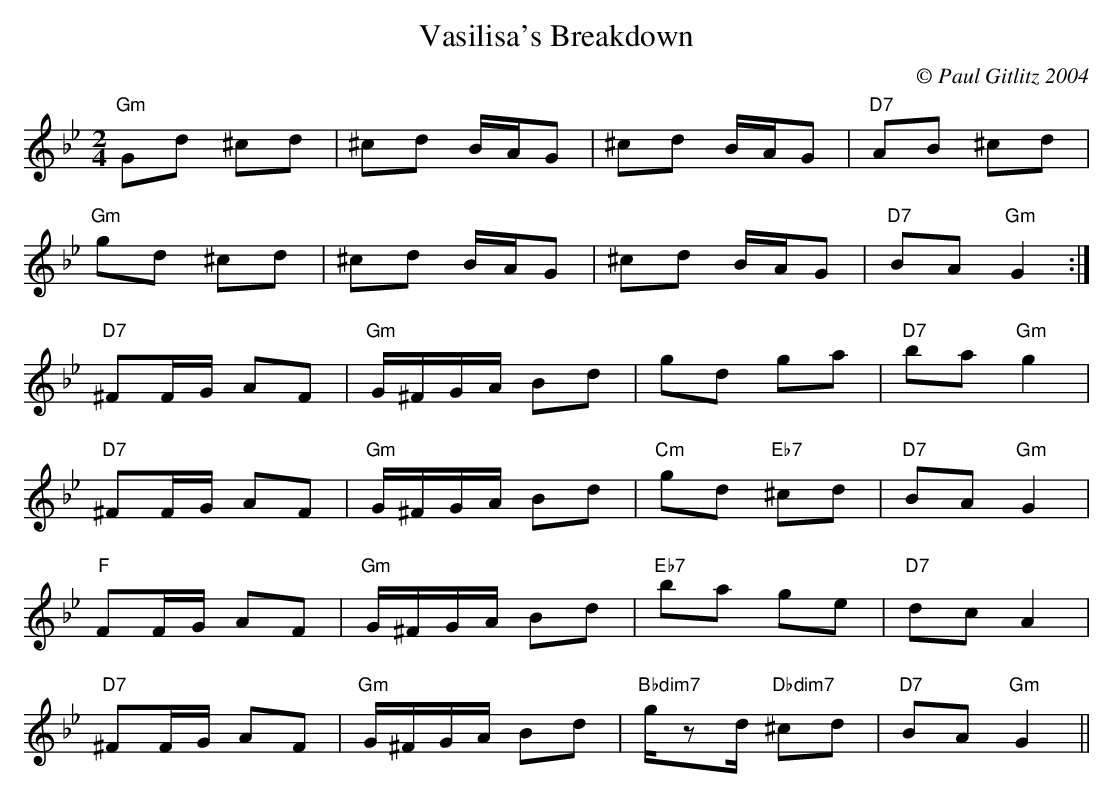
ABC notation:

X:1
T:Vasilisa's Breakdown
M:2/4
L:1/8
C:© Paul Gitlitz 2004
K:Gm
"Gm"Gd ^cd|^cd B/A/G|^cd B/A/G|"D7"AB ^cd|!
"Gm"gd ^cd|^cd B/A/G|^cd B/A/G|"D7"BA "Gm"G2:|!
"D7"^FF/G/ AF|"Gm"G/^F/G/A/ Bd|gd ga|"D7"ba "Gm"g2|!
"D7"^FF/G/ AF|"Gm"G/^F/G/A/ Bd|"Cm"gd "Eb7"^cd|"D7"BA "Gm"G2|!
"F" FF/G/ AF|"Gm"G/^F/G/A/ Bd|"Eb7"ba ge|"D7"dcA2|!
"D7"^FF/G/ AF|"Gm"G/^F/G/A/ Bd|"Bbdim7"g/zd/ "Dbdim7"^cd|"D7"BA "Gm"G2||
